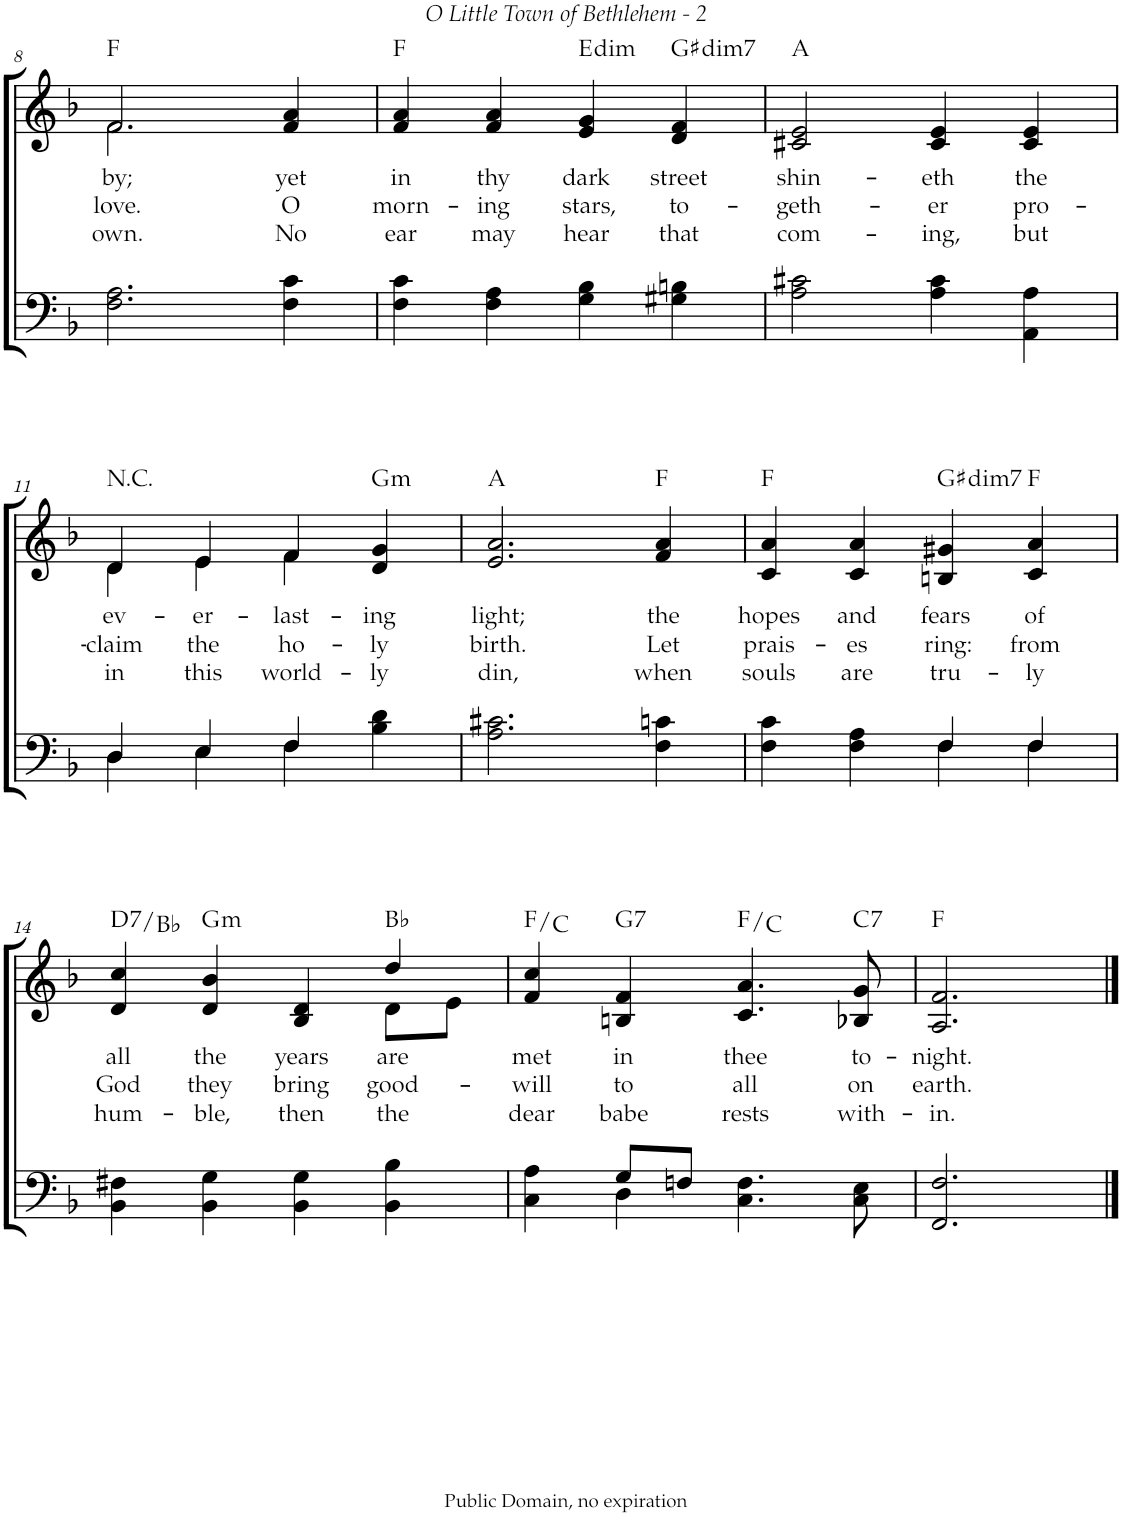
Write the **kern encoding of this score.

**kern	**kern	**text	**text	**text	**harte
*part2	*part1	*part1	*part1	*part1	*part1
*staff2	*staff1	*staff1	*staff1	*staff1	*
*I"Piano	*I"Piano	*	*	*	*
*I'Pno	*I'Pno	*	*	*	*
!!LO:PB:g=z
*clefF4	*clefG2	*	*	*	*
*k[b-]	*k[b-]	*	*	*	*
*M4/4	*M4/4	*	*	*	*
=8	=8	=8	=8	=8	=8
!	!	!LO:LY:b	!LO:LY:b	!LO:LY:b	!
*	*^	*	*	*	*
2.F\ 2.A\	2.f/	2.f\	by;	love.	own.	F:maj
!	!	!	!LO:LY:b	!LO:LY:b	!LO:LY:b	!
4F\ 4c\	4f/ 4a/	4ryy	yet	O	No	.
=9	=9	=9	=9	=9	=9	=9
!	!	!	!LO:LY:b	!LO:LY:b	!LO:LY:b	!
*	*v	*v	*	*	*	*
4F\ 4c\	4f/ 4a/	in	morn-	ear	F:maj
!	!	!LO:LY:b	!LO:LY:b	!LO:LY:b	!
4F\ 4A\	4f/ 4a/	thy	-ing	may	.
!	!	!LO:LY:b	!LO:LY:b	!LO:LY:b	!LO:H:kt=dim
4G\ 4B-\	4e/ 4g/	dark	stars,	hear	E:dim
!	!	!LO:LY:b	!LO:LY:b	!LO:LY:b	!LO:H:kt=dim7
4G#X\ 4Bn\	4d/ 4f/	street	to-	that	G#:dim7
=10	=10	=10	=10	=10	=10
!	!	!LO:LY:b	!LO:LY:b	!LO:LY:b	!
2A\ 2c#X\	2c#X/ 2e/	shin-	-geth-	com-	A:maj
!	!	!LO:LY:b	!LO:LY:b	!LO:LY:b	!
4A\ 4c#\	4c#/ 4e/	-eth	-er	-ing,	.
!	!	!LO:LY:b	!LO:LY:b	!LO:LY:b	!
4AA\ 4A\	4c#/ 4e/	the	pro-	but	.
!!LO:LB:g=z
=11	=11	=11	=11	=11	=11
*^	*	*	*	*	*
!	!	!	!LO:LY:b	!LO:LY:b	!LO:LY:b	!LO:H:kt=N.C.
*	*	*^	*	*	*	*
4D/	4D\	4d/	4d\	ev-	-claim	in	N
!	!	!	!	!LO:LY:b	!LO:LY:b	!LO:LY:b	!
4E/	4E\	4e/	4e\	-er-	the	this	.
!	!	!	!	!LO:LY:b	!LO:LY:b	!LO:LY:b	!
4F/	4F\	4f/	4f\	-last-	ho-	world-	.
!	!	!	!	!LO:LY:b	!LO:LY:b	!LO:LY:b	!LO:H:kt=m
4B-\ 4d\	4ryy	4d/ 4g/	4ryy	-ing	-ly	-ly	G:min
=12	=12	=12	=12	=12	=12	=12	=12
!	!	!	!	!LO:LY:b	!LO:LY:b	!LO:LY:b	!
*v	*v	*	*	*	*	*	*
*	*v	*v	*	*	*	*
2.A\ 2.c#X\	2.e/ 2.a/	light;	birth.	din,	A:maj
!	!	!LO:LY:b	!LO:LY:b	!LO:LY:b	!
4F\ 4cn\	4f/ 4a/	the	Let	when	F:maj
=13	=13	=13	=13	=13	=13
*^	*	*	*	*	*
!	!	!	!LO:LY:b	!LO:LY:b	!LO:LY:b	!
4F\ 4c\	2ryy	4c/ 4a/	hopes	prais-	souls	F:maj
!	!	!	!LO:LY:b	!LO:LY:b	!LO:LY:b	!
4F\ 4A\	.	4c/ 4a/	and	-es	are	.
!	!	!	!LO:LY:b	!LO:LY:b	!LO:LY:b	!LO:H:kt=dim7
4F\	4F/	4Bn/ 4g#X/	fears	ring:	tru-	G#:dim7
!	!	!	!LO:LY:b	!LO:LY:b	!LO:LY:b	!
4F\	4F/	4c/ 4a/	of	from	-ly	F:maj
!!LO:LB:g=z
=14	=14	=14	=14	=14	=14	=14
!	!	!	!LO:LY:b	!LO:LY:b	!LO:LY:b	!LO:H:kt=7
*v	*v	*^	*	*	*	*
4BB-\ 4F#X\	4d/ 4cc/	2.ryy	all	God	hum-	D:7/b6
!	!	!	!LO:LY:b	!LO:LY:b	!LO:LY:b	!LO:H:kt=m
4BB-\ 4G\	4d/ 4b-/	.	the	they	-ble,	G:min
!	!	!	!LO:LY:b	!LO:LY:b	!LO:LY:b	!
4BB-\ 4G\	4B-/ 4d/	.	years	bring	then	.
!	!	!	!LO:LY:b	!LO:LY:b	!LO:LY:b	!
4BB-\ 4B-\	4dd/	8d\L	are	good-	the	Bb:maj
.	.	8e\J	.	.	.	.
=15	=15	=15	=15	=15	=15	=15
*^	*	*	*	*	*	*
!	!	!	!	!LO:LY:b	!LO:LY:b	!LO:LY:b	!
*	*	*v	*v	*	*	*	*
4C\ 4A\	4ryy	4f/ 4cc/	met	-will	dear	F:maj/5
!	!	!	!LO:LY:b	!LO:LY:b	!LO:LY:b	!LO:H:kt=7
4D\	8G/L	4Bn/ 4f/	in	to	babe	G:7
.	8Fn/J	.	.	.	.	.
!	!	!	!LO:LY:b	!LO:LY:b	!LO:LY:b	!
4.C\ 4.F\	2ryy	4.c/ 4.a/	thee	all	rests	F:maj/5
!	!	!	!LO:LY:b	!LO:LY:b	!LO:LY:b	!LO:H:kt=7
8C\ 8E\	.	8B-X/ 8g/	to-	on	with-	C:7
*v	*v	*	*	*	*	*
=16	=16	=16	=16	=16	=16
!	!	!LO:LY:b	!LO:LY:b	!LO:LY:b	!
2.FF/ 2.F/	2.A/ 2.f/	-night.	earth.	-in.	F:maj
==	==	==	==	==	==
*-	*-	*-	*-	*-	*-
